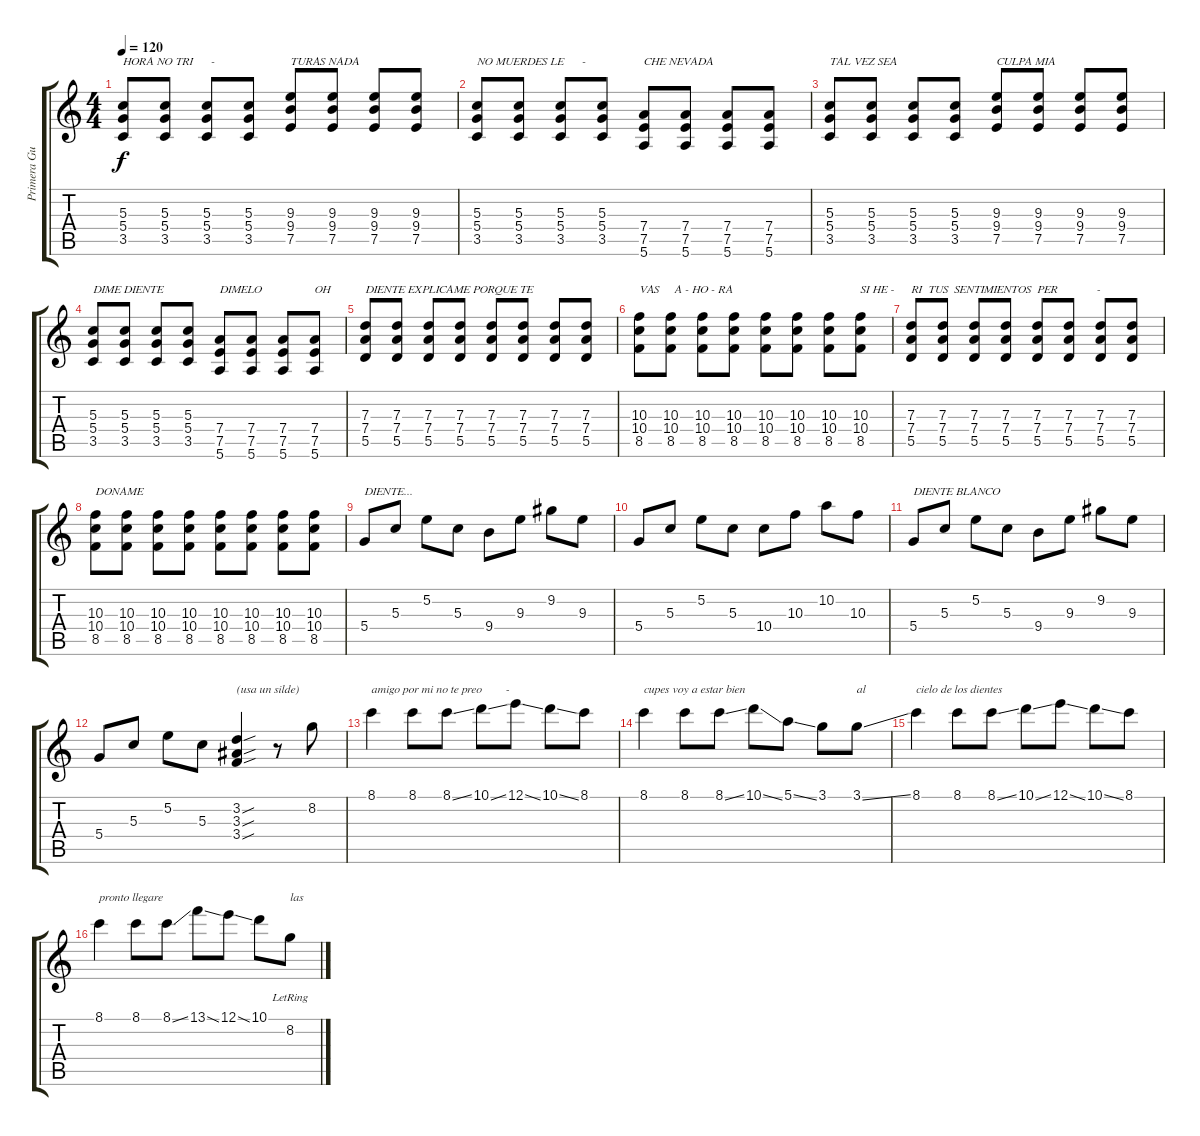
\track ("Primera Guitarra" "Primera Gu") {instrument acousticguitarsteel}
\staff {score tabs}
\tuning (E4 B3 G3 D3 A2 E2) {hide}
\ts (4 4)
\tempo 120
\clef g2
\ks c
(5.3 5.4 3.5).8{txt "HORA NO TRI      -" dy f} (5.3 5.4 3.5).8 (5.3 5.4 3.5).8 (5.3 5.4 3.5).8 (9.3 9.4 7.5).8{txt "TURAS NADA"} (9.3 9.4 7.5).8 (9.3 9.4 7.5).8 (9.3 9.4 7.5).8 |
(5.3 5.4 3.5).8{txt "NO MUERDES LE      -"} (5.3 5.4 3.5).8 (5.3 5.4 3.5).8 (5.3 5.4 3.5).8 (7.4 7.5 5.6).8{txt "CHE NEVADA"} (7.4 7.5 5.6).8 (7.4 7.5 5.6).8 (7.4 7.5 5.6).8 |
(5.3 5.4 3.5).8{txt "TAL VEZ SEA"} (5.3 5.4 3.5).8 (5.3 5.4 3.5).8 (5.3 5.4 3.5).8 (9.3 9.4 7.5).8{txt "CULPA MIA"} (9.3 9.4 7.5).8 (9.3 9.4 7.5).8 (9.3 9.4 7.5).8 |
(5.3 5.4 3.5).8{txt "DIME DIENTE"} (5.3 5.4 3.5).8 (5.3 5.4 3.5).8 (5.3 5.4 3.5).8 (7.4 7.5 5.6).8{txt "DIMELO"} (7.4 7.5 5.6).8 (7.4 7.5 5.6).8 (7.4 7.5 5.6).8{txt "OH"} |
(7.3 7.4 5.5).8{txt "DIENTE EXPLICAME PORQUE TE"} (7.3 7.4 5.5).8 (7.3 7.4 5.5).8 (7.3 7.4 5.5).8 (7.3 7.4 5.5).8 (7.3 7.4 5.5).8 (7.3 7.4 5.5).8 (7.3 7.4 5.5).8 |
(10.3 10.4 8.5).8{txt "VAS     A - HO - RA"} (10.3 10.4 8.5).8 (10.3 10.4 8.5).8 (10.3 10.4 8.5).8 (10.3 10.4 8.5).8 (10.3 10.4 8.5).8 (10.3 10.4 8.5).8 (10.3 10.4 8.5).8{txt "SI HE -"} |
(7.3 7.4 5.5).8{txt "RI  TUS  SENTIMIENTOS  PER             -"} (7.3 7.4 5.5).8 (7.3 7.4 5.5).8 (7.3 7.4 5.5).8 (7.3 7.4 5.5).8 (7.3 7.4 5.5).8 (7.3 7.4 5.5).8 (7.3 7.4 5.5).8 |
(10.3 10.4 8.5).8{txt "DONAME"} (10.3 10.4 8.5).8 (10.3 10.4 8.5).8 (10.3 10.4 8.5).8 (10.3 10.4 8.5).8 (10.3 10.4 8.5).8 (10.3 10.4 8.5).8 (10.3 10.4 8.5).8 |
5.4.8{txt "DIENTE..."} 5.3.8 5.2.8 5.3.8 9.4.8 9.3.8 9.2.8 9.3.8 |
5.4.8 5.3.8 5.2.8 5.3.8 10.4.8 10.3.8 10.2.8 10.3.8 |
5.4.8{txt "DIENTE BLANCO"} 5.3.8 5.2.8 5.3.8 9.4.8 9.3.8 9.2.8 9.3.8 |
5.4.8 5.3.8 5.2.8 5.3.8 (3.2{sou} 3.3{sou} 3.4{sou}).4{txt "(usa un silde)" instrument electricguitarjazz} r.8 8.2.8 |
8.1.4{txt "amigo por mi no te preo        -"} 8.1.8 8.1{ss}.8 10.1{ss}.8 12.1{ss}.8 10.1{ss}.8 8.1.8 |
8.1.4{txt "cupes voy a estar bien"} 8.1.8 8.1{ss}.8 10.1{ss}.8 5.1{ss}.8 3.1.8 3.1{ss}.8{txt "al"} |
8.1.4{txt "cielo de los dientes"} 8.1.8 8.1{ss}.8 10.1{ss}.8 12.1{ss}.8 10.1{ss}.8 8.1.8 |
8.1.4{txt "pronto llegare"} 8.1.8 8.1{ss}.8 13.1{ss}.8 12.1{ss}.8 10.1.8 8.2{lr}.8{txt "las"}
